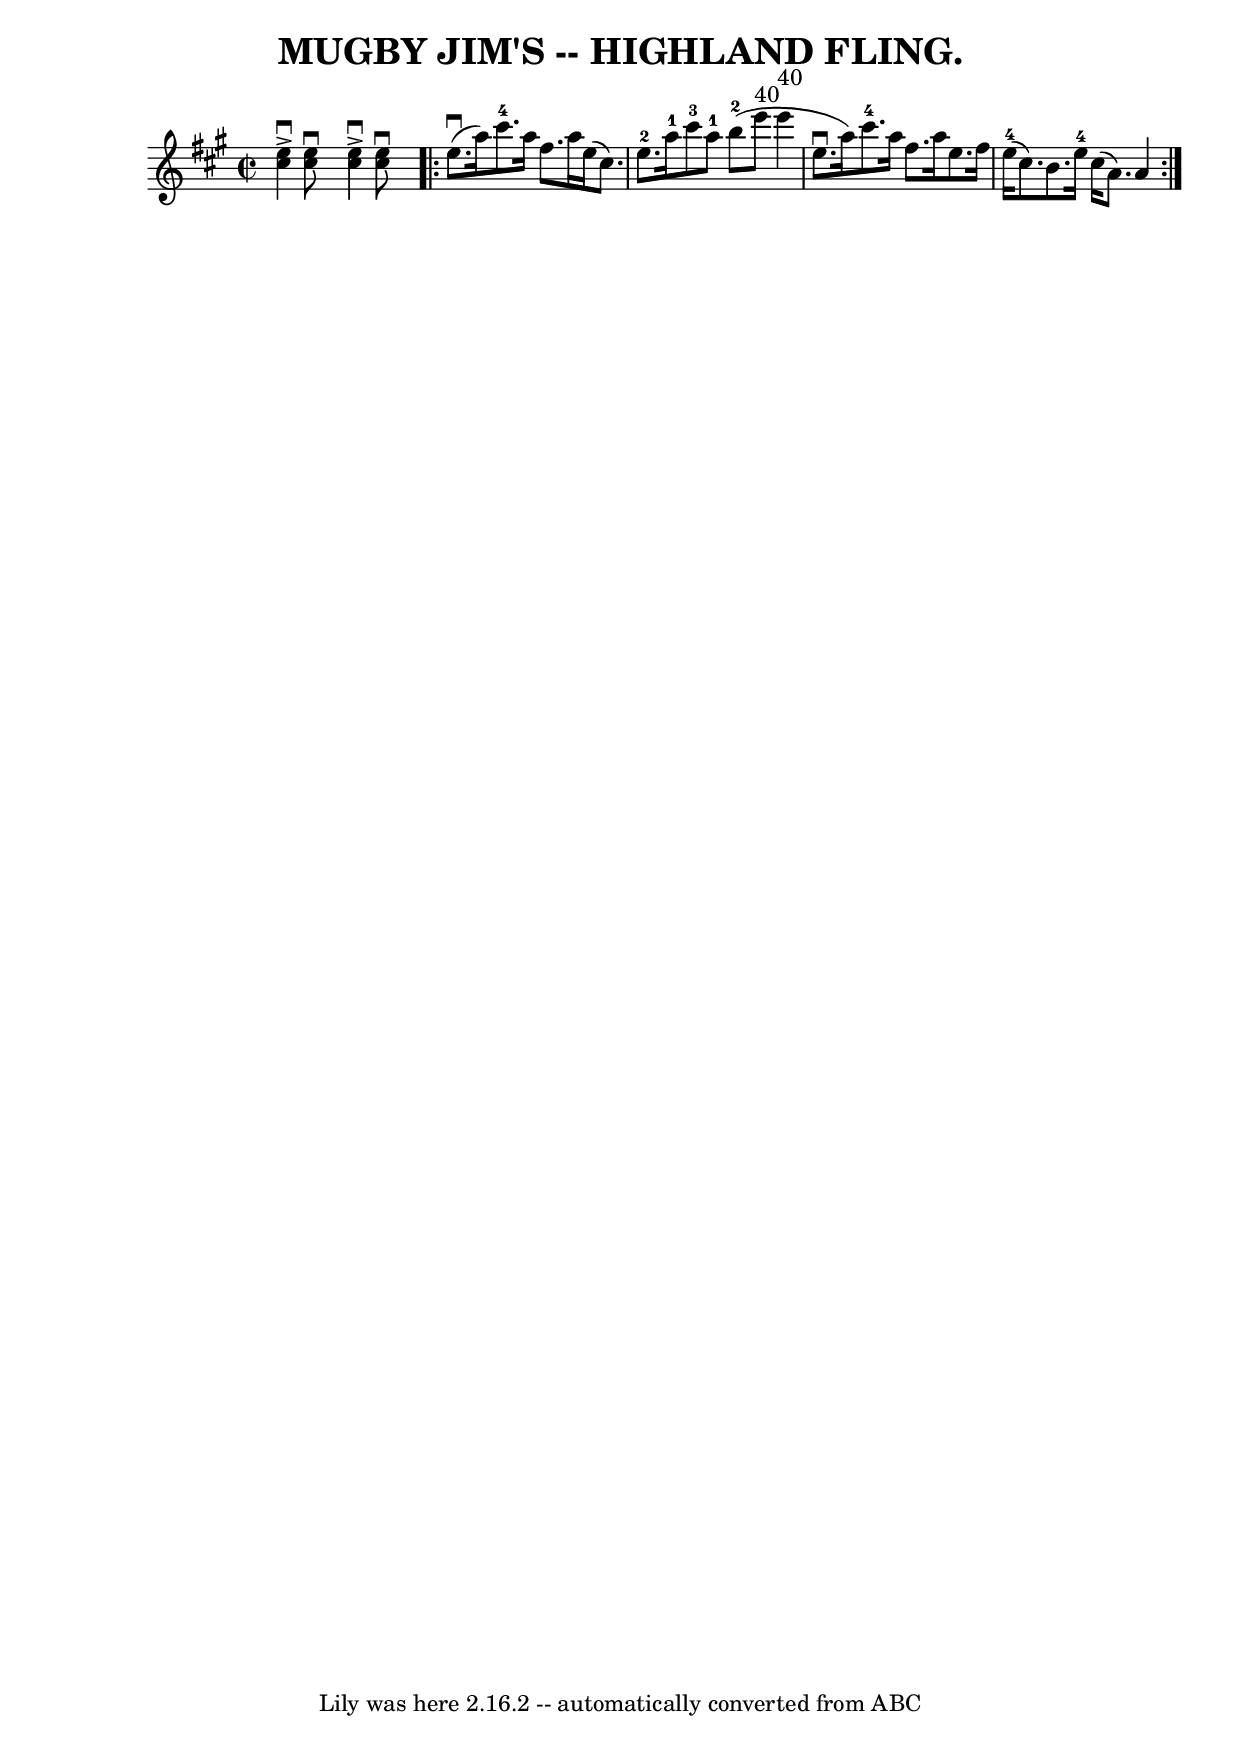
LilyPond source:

\version "2.16.2"
\include "Mammoth.ily"
\header {
  %% book = "Ryan's Mammoth Collection of Fiddle Tunes"
  crossRefNumber = "1"
  footnotes = ""
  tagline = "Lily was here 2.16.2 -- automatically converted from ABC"
  title = "MUGBY JIM'S -- HIGHLAND FLING."

}
voicedefault =  {


  \override Staff.TimeSignature #'style = #'C
  \time 2/2 
  \key a \major
  << cis''4^\accent^\downbow e''4   >> <<   
    cis''8^\downbow e''4   >>     << cis''4^\accent^\downbow e''4   >> <<   
      cis''8^\downbow e''4   >>     
  \repeat volta 2 {
    e''8. (^\downbow a''16 
    ) cis'''8.-4 a''16 fis''8. a''16 e''16 (cis''8.)   
    |
    e''8.-2 a''16-1 cis'''8-3 a''8-1 b''8-2(
    e'''8^"40" e'''4^"40"   |
    e''8. (^\downbow a''16)   
    cis'''8.-4 a''16 fis''8. a''16 e''8. fis''16    |
    
    e''16-4(cis''8.) b'8. e''16-4 cis''16 (a'8.) a'4    

  }   

}

\score{
  <<

    \context Staff="default"
    {
      \voicedefault 
      
    }

  >>
  \layout {
    
  }
  \midi {
  }

}
